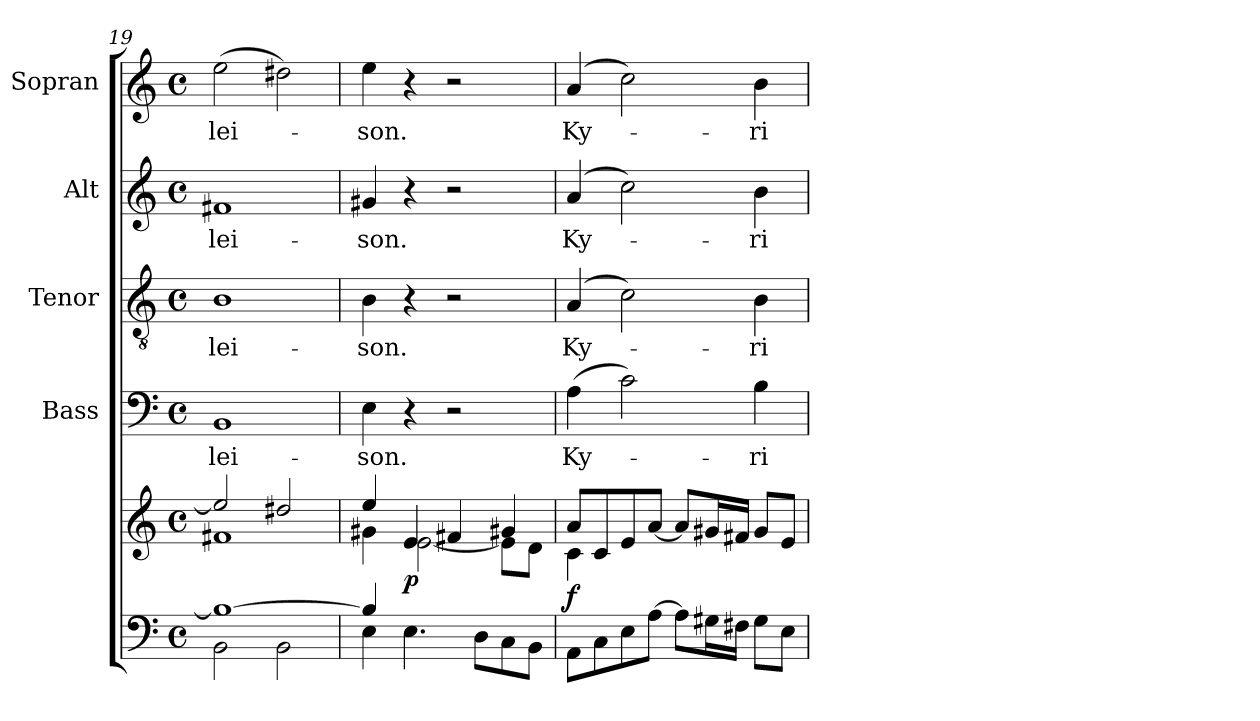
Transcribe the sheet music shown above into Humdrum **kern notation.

**kern	**kern	**dynam	**kern	**text	**kern	**text	**kern	**text	**kern	**text
*part5	*part5	*part5	*part4	*part4	*part3	*part3	*part2	*part2	*part1	*part1
*staff6	*staff5	*staff5/6	*staff4	*staff4	*staff3	*staff3	*staff2	*staff2	*staff1	*staff1
*	*	*	*I"Bass	*	*I"Tenor	*	*I"Alt	*	*I"Sopran	*
*	*	*	*I'B.	*	*I'T.	*	*I'A.	*	*I'S.	*
*clefF4	*clefG2	*	*clefF4	*	*clefGv2	*	*clefG2	*	*clefG2	*
*k[]	*k[]	*	*k[]	*	*k[]	*	*k[]	*	*k[]	*
*C:	*C:	*	*C:	*	*C:	*	*C:	*	*C:	*
*M4/4	*M4/4	*	*M4/4	*	*M4/4	*	*M4/4	*	*M4/4	*
*met(c)	*met(c)	*	*met(c)	*	*met(c)	*	*met(c)	*	*met(c)	*
=19	=19	=19	=19	=19	=19	=19	=19	=19	=19	=19
*^	*^	*	*	*	*	*	*	*	*	*
!	!	!	!	!	!	!LO:LY:b	!	!LO:LY:b	!	!LO:LY:b	!	!LO:LY:b
1B_	2BB\	2ee/]	1f#X	.	1BB	-lei-	1B	-lei-	1f#X	-lei-	(>2ee\	-lei-
.	2BB\	2dd#X/	.	.	.	.	.	.	.	.	2dd#X\)	.
=20	=20	=20	=20	=20	=20	=20	=20	=20	=20	=20	=20	=20
!	!	!	!	!	!	!LO:LY:b	!	!LO:LY:b	!	!LO:LY:b	!	!LO:LY:b
4B/]	4E\	4ee/	4g#X\	.	4E\	-son.	4B\	-son.	4g#X/	-son.	4ee\	-son.
!	!	!	!	!LO:DY:b	!	!	!	!	!	!	!	!
2.ryy	4.E\	4e/	[<2e\	p	4r	.	4r	.	4r	.	4r	.
.	.	4f#X/	.	.	2r	.	2r	.	2r	.	2r	.
.	8D\L	.	.	.	.	.	.	.	.	.	.	.
.	8C\	4g#X/	8e\L]	.	.	.	.	.	.	.	.	.
.	8BB\J	.	8d\J	.	.	.	.	.	.	.	.	.
=21	=21	=21	=21	=21	=21	=21	=21	=21	=21	=21	=21	=21
!	!	!	!	!LO:DY:b	!	!LO:LY:b	!	!LO:LY:b	!	!LO:LY:b	!	!LO:LY:b
*v	*v	*	*	*	*	*	*	*	*	*	*	*
8AA\L	8a/L	4c\	f	(>4A\	Ky-	(4A/	Ky-	(4a/	Ky-	(4a/	Ky-
8C\	8c/	.	.	.	.	.	.	.	.	.	.
8E\	8e/	2.ryy	.	2c\)	.	2c\)	.	2cc\)	.	2cc\)	.
[8A\J	[>8a/J	.	.	.	.	.	.	.	.	.	.
8A\L]	8a/L]	.	.	.	.	.	.	.	.	.	.
16G#X\L	16g#X/L	.	.	.	.	.	.	.	.	.	.
16F#X\JJ	16f#X/JJ	.	.	.	.	.	.	.	.	.	.
!	!	!	!	!	!LO:LY:b	!	!LO:LY:b	!	!LO:LY:b	!	!LO:LY:b
8G#\L	8g#/L	.	.	4B\	-ri-	4B\	-ri-	4b\	-ri-	4b\	-ri-
8E\J	8e/J	.	.	.	.	.	.	.	.	.	.
*	*v	*v	*	*	*	*	*	*	*	*	*
=	=	=	=	=	=	=	=	=	=	=
*-	*-	*-	*-	*-	*-	*-	*-	*-	*-	*-
